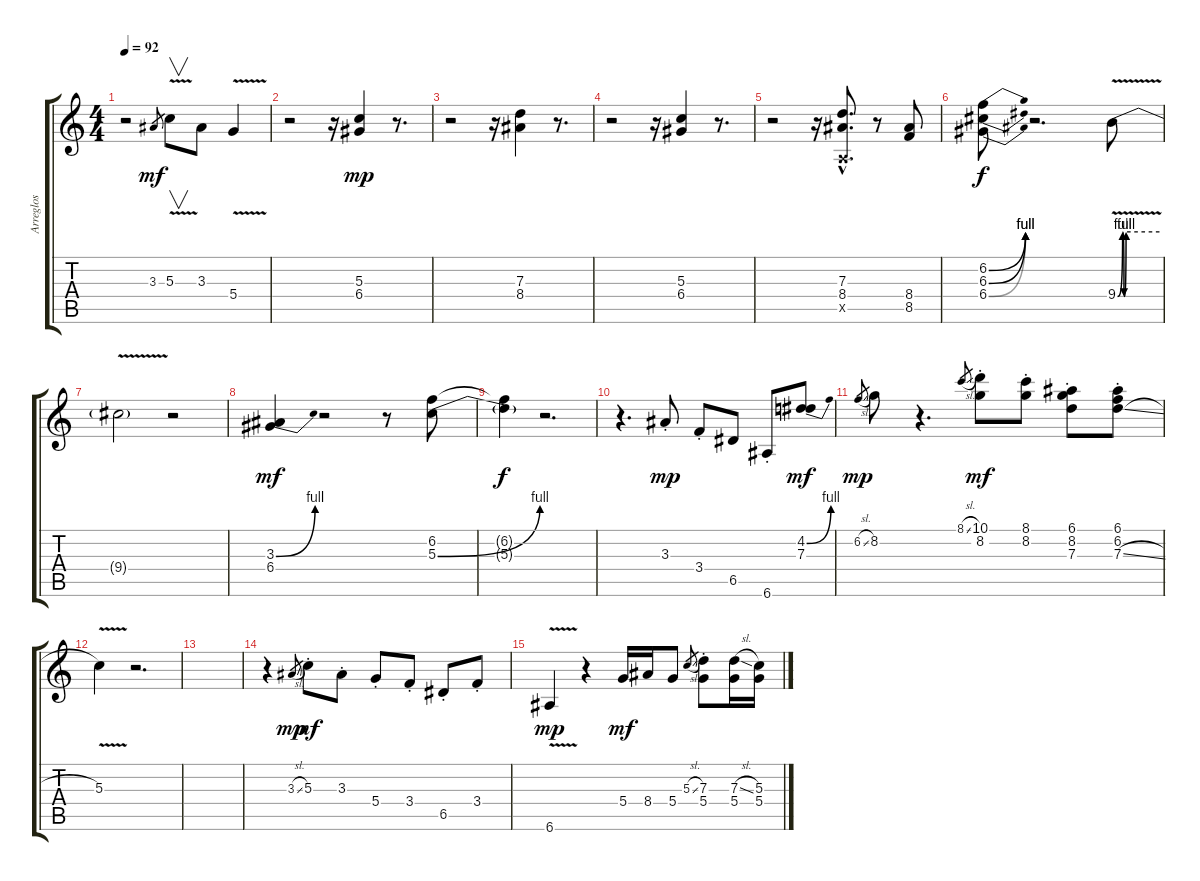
\track ("Arreglos" "Arreglos") {instrument electricguitarclean}
\staff {score tabs}
\tuning (E4 B3 G3 D3 A2 E2) {hide}
\ts (4 4)
\tempo 92
\clef g2
\ks c
r.2{dy mf} 3.3.8{gr} 5.3{v}.8{v} 3.3.8 5.4{v}.4 |
r.2 r.16 (5.3 6.4).4{dy mp} r.8{d} |
r.2 r.16 (7.3 8.4).4 r.8{d} |
r.2 r.16 (5.3 6.4).4 r.8{d} |
r.2 r.16 (7.3{hac} 8.4{hac} 0.5{hac x}).8{d} r.8 (8.4 8.5).8 |
(6.2{be (bend 0 0 60 4)} 6.3{be (bend 0 0 60 4)} 6.4{be (bend 0 0 60 4)}).8{dy f} r.2{d} 9.4{be (custom 0 0 7 4 9 0 12 4 60 4) v}.8 |
9.4{t}.2 r.2 |
(3.3{be (bend 0 0 60 4)} 6.4).4{dy mf} r.2 r.8 (6.2 5.3{be (bend 0 0 60 4)}).8 |
(6.2{t} 5.3{t}).4{dy f} r.2{d} |
r.4{d} 3.3{st}.8{dy mp} 3.4{st}.8 6.5.8 6.6{st}.8 (4.2{be (bend 0 0 60 4)} 7.3).8{dy mf} |
6.2{sl}.8{gr dy mp} 8.2.8 r.4{d} 8.1{sl}.8{gr} (10.1{st} 8.2).8{dy mf} (8.1{st} 8.2).8 (6.1{st} 8.2{st} 7.3).8 (6.1 6.2{st} 7.3{sl}).8 |
5.3{v}.4 r.2{d} |
|
r.4 3.3{sl}.8{gr dy mp} 5.3{st}.8{dy mf} 3.3{st}.8 5.4{st}.8 3.4{st}.8 6.5{st}.8 3.4{st}.8 |
6.6{v}.4{dy mp} r.4 5.4.16{dy mf} 8.4.16 5.4.8 5.3{sl}.8{gr} (7.3{st} 5.4{st}).8 (7.3{sl} 5.4).16 (5.3 5.4).16
